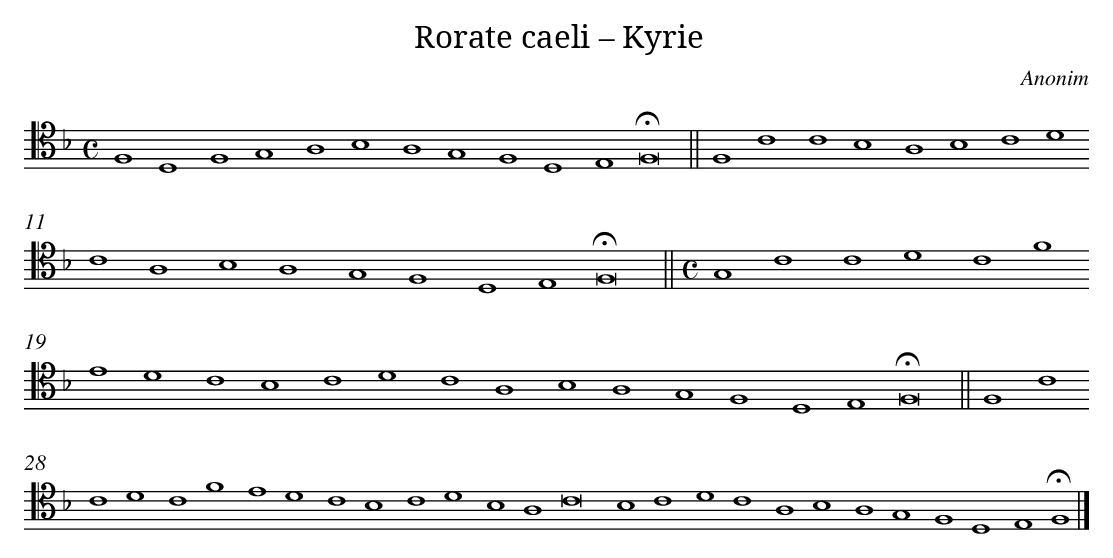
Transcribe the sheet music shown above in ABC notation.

X:1
T: Rorate caeli – Kyrie
C: Anonim
L: 1/4
M: C
K: F clef=tenor
F,4D,4 [|]
F,4G,4 [|]
A,4B,4 [|]
A,4G,4 [|]
F,4D,4 [|]
E,4!fermata!F,8 ||
F,4C4 [|]
C4B,4 [|]
A,4B,4 [|]
C4D4 [|]
C4A,4 [|]
B,4A,4 [|]
G,4F,4 [|]
D,4E,4 [|]
!fermata!F,8 ||
[M:C]G,4C4 [|]
C4D4 [|]
C4F4 [|]
E4D4 [|]
C4B,4 [|]
C4D4 [|]
C4A,4 [|]
B,4A,4 [|]
G,4F,4 [|]
D,4E,4 [|]
!fermata!F,8 ||
F,4C4 [|]
C4D4 [|]
C4F4 [|]
E4D4 [|]
C4B,4 [|]
C4D4 [|]
B,4A,4 [|]
C8 [|]
B,4C4 [|]
D4C4 [|]
A,4B,4 [|]
A,4G,4 [|]
F,4D,4 [|]
E,4!fermata!F,4 |]
